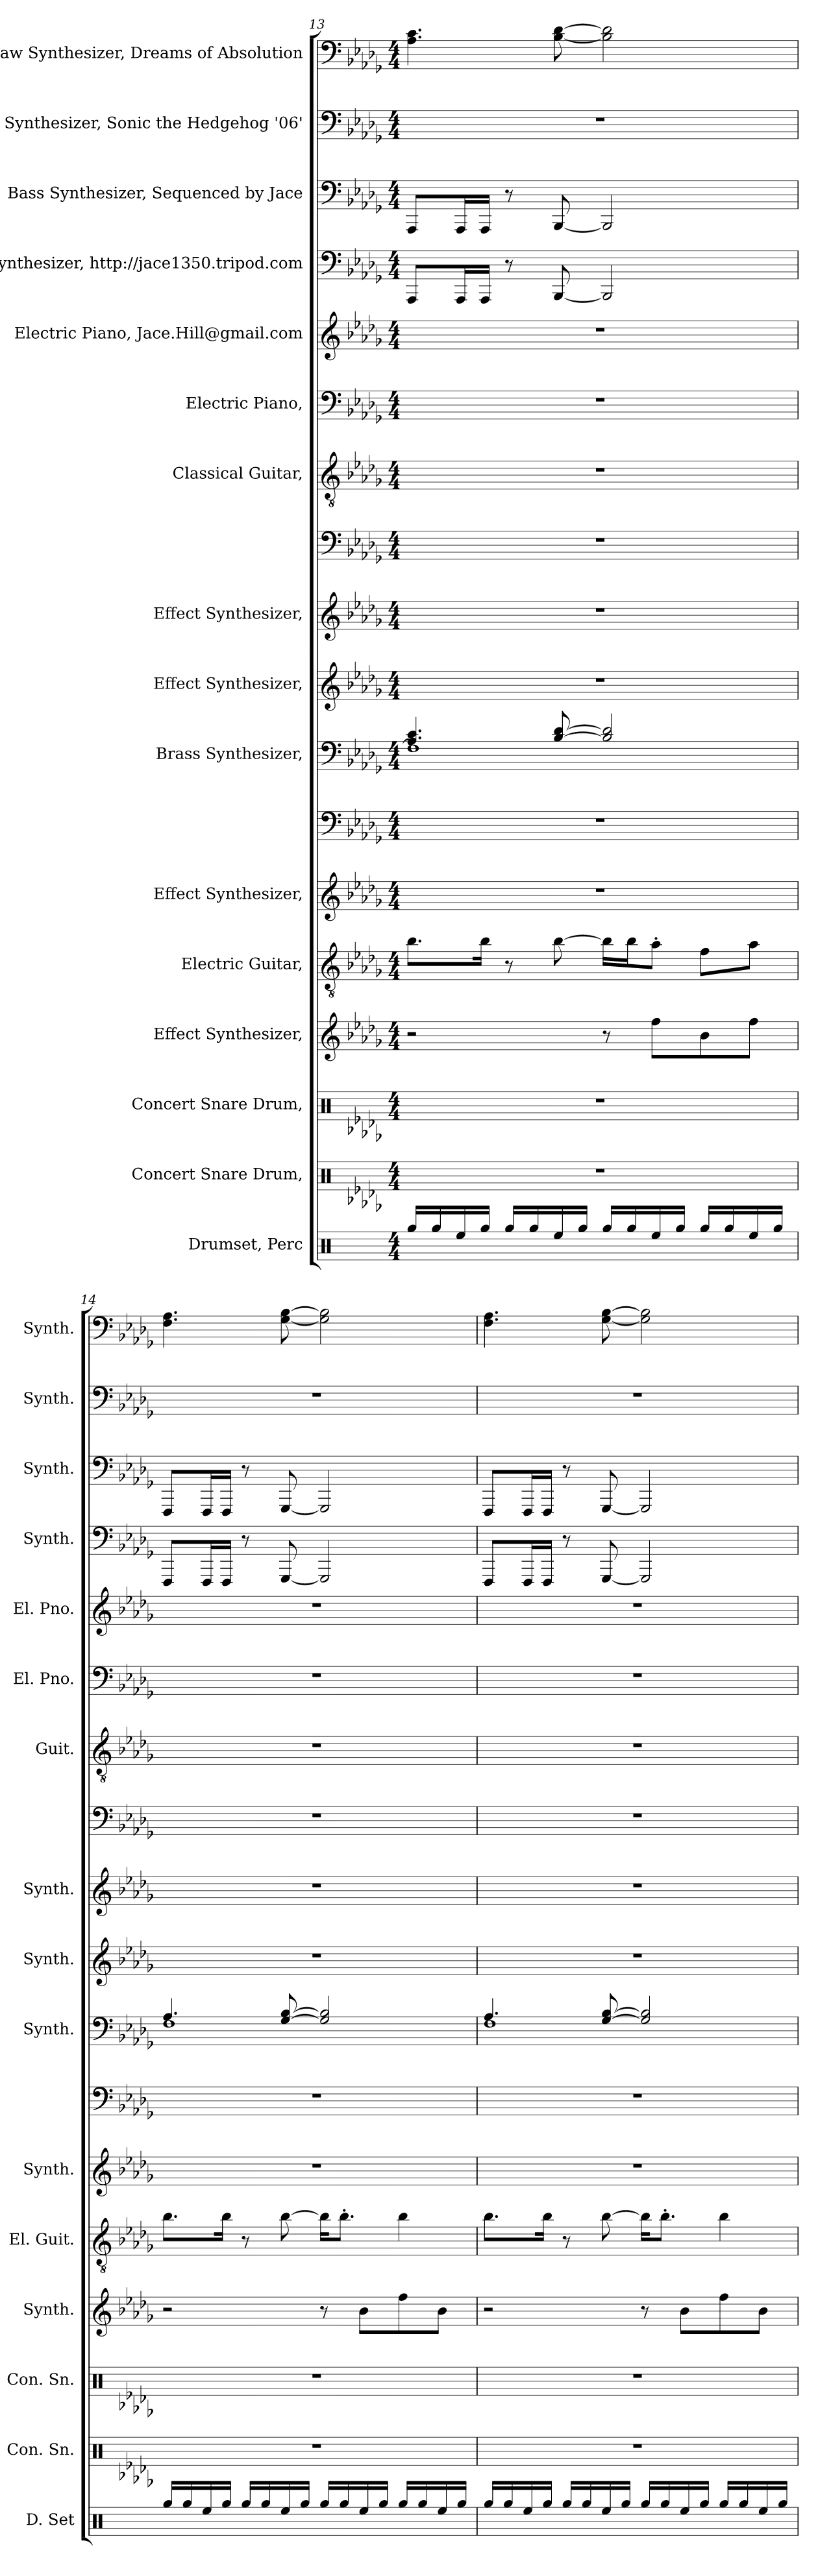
**kern	**kern	**kern	**kern	**kern	**kern	**kern	**kern	**kern	**kern	**kern	**kern	**kern	**kern	**kern	**kern	**kern	**kern
*part16	*part15	*part14	*part13	*part12	*part11	*part11	*part10	*part9	*part8	*part8	*part7	*part6	*part5	*part4	*part3	*part2	*part1
*staff18	*staff17	*staff16	*staff15	*staff14	*staff13	*staff12	*staff11	*staff10	*staff9	*staff8	*staff7	*staff6	*staff5	*staff4	*staff3	*staff2	*staff1
*I"Drumset, Perc	*I"Concert Snare Drum,	*I"Concert Snare Drum,	*I"Effect Synthesizer,	*I"Electric Guitar,	*I"Effect Synthesizer,	*	*I"Brass Synthesizer,	*I"Effect Synthesizer,	*I"Effect Synthesizer,	*	*I"Classical Guitar,	*I"Electric Piano,	*I"Electric Piano, Jace.Hill@gmail.com	*I"Bass Synthesizer, http://jace1350.tripod.com	*I"Bass Synthesizer, Sequenced by Jace	*I"String Synthesizer, Sonic the Hedgehog '06'	*I"Saw Synthesizer, Dreams of Absolution
*I'D. Set	*I'Con. Sn.	*I'Con. Sn.	*I'Synth.	*I'El. Guit.	*I'Synth.	*	*I'Synth.	*I'Synth.	*I'Synth.	*	*I'Guit.	*I'El. Pno.	*I'El. Pno.	*I'Synth.	*I'Synth.	*I'Synth.	*I'Synth.
*clefX	*clefX	*clefX	*clefG2	*clefGv2	*clefG2	*clefF4	*clefF4	*clefG2	*clefG2	*clefF4	*clefGv2	*clefF4	*clefG2	*clefF4	*clefF4	*clefF4	*clefF4
*k[]	*k[b-e-a-d-g-]	*k[b-e-a-d-g-]	*k[b-e-a-d-g-]	*k[b-e-a-d-g-]	*k[b-e-a-d-g-]	*k[b-e-a-d-g-]	*k[b-e-a-d-g-]	*k[b-e-a-d-g-]	*k[b-e-a-d-g-]	*k[b-e-a-d-g-]	*k[b-e-a-d-g-]	*k[b-e-a-d-g-]	*k[b-e-a-d-g-]	*k[b-e-a-d-g-]	*k[b-e-a-d-g-]	*k[b-e-a-d-g-]	*k[b-e-a-d-g-]
*M4/4	*M4/4	*M4/4	*M4/4	*M4/4	*M4/4	*M4/4	*M4/4	*M4/4	*M4/4	*M4/4	*M4/4	*M4/4	*M4/4	*M4/4	*M4/4	*M4/4	*M4/4
=13	=13	=13	=13	=13	=13	=13	=13	=13	=13	=13	=13	=13	=13	=13	=13	=13	=13
*	*	*	*	*	*	*	*^	*	*	*	*	*	*	*	*	*	*
16Rgg/LL	1r	1r	2r	8.b-\L	1r	1r	4.A-/ 4.c/	1F]	1r	1r	1r	1r	1r	1r	8AAA-/L	8AAA-/L	1r	4.A-\ 4.c\
16Rgg/	.	.	.	.	.	.	.	.	.	.	.	.	.	.	.	.	.	.
16Ree/	.	.	.	.	.	.	.	.	.	.	.	.	.	.	16AAA-/L	16AAA-/L	.	.
16Rgg/JJ	.	.	.	16b-\Jk	.	.	.	.	.	.	.	.	.	.	16AAA-/JJ	16AAA-/JJ	.	.
16Rgg/LL	.	.	.	8r	.	.	.	.	.	.	.	.	.	.	8r	8r	.	.
16Rgg/	.	.	.	.	.	.	.	.	.	.	.	.	.	.	.	.	.	.
16Ree/	.	.	.	[8b-\	.	.	[8B-/ [8d-/	.	.	.	.	.	.	.	[8BBB-/	[8BBB-/	.	[8B-\ [8d-\
16Rgg/JJ	.	.	.	.	.	.	.	.	.	.	.	.	.	.	.	.	.	.
16Rgg/LL	.	.	8r	16b-\LL]	.	.	2B-/] 2d-/]	.	.	.	.	.	.	.	2BBB-/]	2BBB-/]	.	2B-\] 2d-\]
16Rgg/	.	.	.	16b-\J	.	.	.	.	.	.	.	.	.	.	.	.	.	.
16Ree/	.	.	8ff\L	8a-'\J	.	.	.	.	.	.	.	.	.	.	.	.	.	.
16Rgg/JJ	.	.	.	.	.	.	.	.	.	.	.	.	.	.	.	.	.	.
16Rgg/LL	.	.	8b-\	8f\L	.	.	.	.	.	.	.	.	.	.	.	.	.	.
16Rgg/	.	.	.	.	.	.	.	.	.	.	.	.	.	.	.	.	.	.
16Ree/	.	.	8ff\J	8a-\J	.	.	.	.	.	.	.	.	.	.	.	.	.	.
16Rgg/JJ	.	.	.	.	.	.	.	.	.	.	.	.	.	.	.	.	.	.
!!LO:PB:g=z
=14	=14	=14	=14	=14	=14	=14	=14	=14	=14	=14	=14	=14	=14	=14	=14	=14	=14	=14
16Rgg/LL	1r	1r	2r	8.b-\L	1r	1r	4.A-/	1F	1r	1r	1r	1r	1r	1r	8FFF/L	8FFF/L	1r	4.F\ 4.A-\
16Rgg/	.	.	.	.	.	.	.	.	.	.	.	.	.	.	.	.	.	.
16Ree/	.	.	.	.	.	.	.	.	.	.	.	.	.	.	16FFF/L	16FFF/L	.	.
16Rgg/JJ	.	.	.	16b-\Jk	.	.	.	.	.	.	.	.	.	.	16FFF/JJ	16FFF/JJ	.	.
16Rgg/LL	.	.	.	8r	.	.	.	.	.	.	.	.	.	.	8r	8r	.	.
16Rgg/	.	.	.	.	.	.	.	.	.	.	.	.	.	.	.	.	.	.
16Ree/	.	.	.	[8b-\	.	.	[8G-/ [8B-/	.	.	.	.	.	.	.	[8GGG-/	[8GGG-/	.	[8G-\ [8B-\
16Rgg/JJ	.	.	.	.	.	.	.	.	.	.	.	.	.	.	.	.	.	.
16Rgg/LL	.	.	8r	16b-\KL]	.	.	2G-/] 2B-/]	.	.	.	.	.	.	.	2GGG-/]	2GGG-/]	.	2G-\] 2B-\]
16Rgg/	.	.	.	8.b-'\J	.	.	.	.	.	.	.	.	.	.	.	.	.	.
16Ree/	.	.	8b-\L	.	.	.	.	.	.	.	.	.	.	.	.	.	.	.
16Rgg/JJ	.	.	.	.	.	.	.	.	.	.	.	.	.	.	.	.	.	.
16Rgg/LL	.	.	8ff\	4b-\	.	.	.	.	.	.	.	.	.	.	.	.	.	.
16Rgg/	.	.	.	.	.	.	.	.	.	.	.	.	.	.	.	.	.	.
16Ree/	.	.	8b-\J	.	.	.	.	.	.	.	.	.	.	.	.	.	.	.
16Rgg/JJ	.	.	.	.	.	.	.	.	.	.	.	.	.	.	.	.	.	.
=15	=15	=15	=15	=15	=15	=15	=15	=15	=15	=15	=15	=15	=15	=15	=15	=15	=15	=15
16Rgg/LL	1r	1r	2r	8.b-\L	1r	1r	4.A-/	1F	1r	1r	1r	1r	1r	1r	8FFF/L	8FFF/L	1r	4.F\ 4.A-\
16Rgg/	.	.	.	.	.	.	.	.	.	.	.	.	.	.	.	.	.	.
16Ree/	.	.	.	.	.	.	.	.	.	.	.	.	.	.	16FFF/L	16FFF/L	.	.
16Rgg/JJ	.	.	.	16b-\Jk	.	.	.	.	.	.	.	.	.	.	16FFF/JJ	16FFF/JJ	.	.
16Rgg/LL	.	.	.	8r	.	.	.	.	.	.	.	.	.	.	8r	8r	.	.
16Rgg/	.	.	.	.	.	.	.	.	.	.	.	.	.	.	.	.	.	.
16Ree/	.	.	.	[8b-\	.	.	[8G-/ [8B-/	.	.	.	.	.	.	.	[8GGG-/	[8GGG-/	.	[8G-\ [8B-\
16Rgg/JJ	.	.	.	.	.	.	.	.	.	.	.	.	.	.	.	.	.	.
16Rgg/LL	.	.	8r	16b-\KL]	.	.	2G-/] 2B-/]	.	.	.	.	.	.	.	2GGG-/]	2GGG-/]	.	2G-\] 2B-\]
16Rgg/	.	.	.	8.b-'\J	.	.	.	.	.	.	.	.	.	.	.	.	.	.
16Ree/	.	.	8b-\L	.	.	.	.	.	.	.	.	.	.	.	.	.	.	.
16Rgg/JJ	.	.	.	.	.	.	.	.	.	.	.	.	.	.	.	.	.	.
16Rgg/LL	.	.	8ff\	4b-\	.	.	.	.	.	.	.	.	.	.	.	.	.	.
16Rgg/	.	.	.	.	.	.	.	.	.	.	.	.	.	.	.	.	.	.
16Ree/	.	.	8b-\J	.	.	.	.	.	.	.	.	.	.	.	.	.	.	.
16Rgg/JJ	.	.	.	.	.	.	.	.	.	.	.	.	.	.	.	.	.	.
*	*	*	*	*	*	*	*v	*v	*	*	*	*	*	*	*	*	*	*
=	=	=	=	=	=	=	=	=	=	=	=	=	=	=	=	=	=
*-	*-	*-	*-	*-	*-	*-	*-	*-	*-	*-	*-	*-	*-	*-	*-	*-	*-
